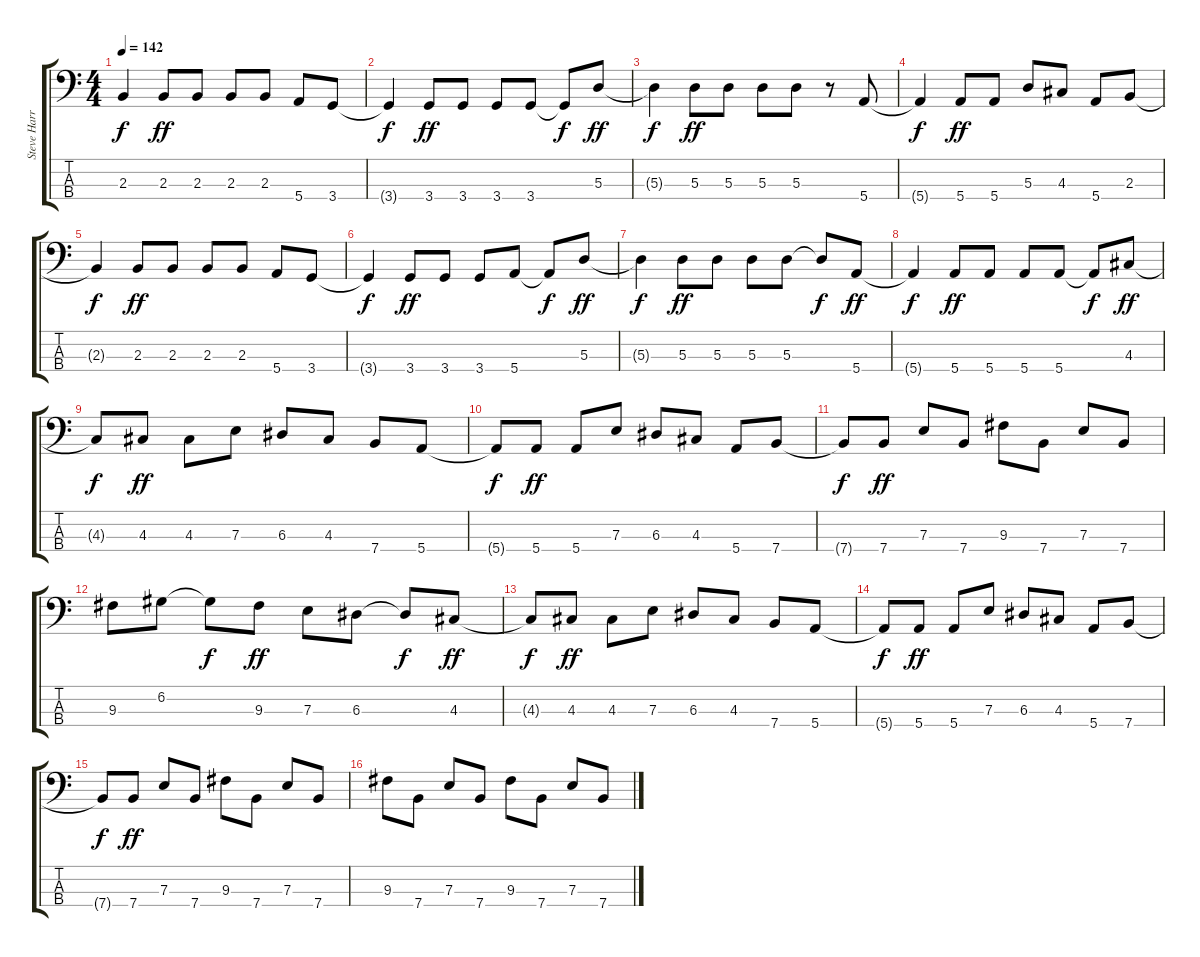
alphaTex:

\track ("Steve Harris" "Steve Harr") {instrument electricbassfinger}
\staff {score tabs}
\tuning (G2 D2 A1 E1) {hide}
\ts (4 4)
\tempo 142
\clef f4
\ks c
2.3{t}.4{dy f} 2.3.8{dy ff} 2.3.8 2.3.8 2.3.8 5.4.8 3.4.8 |
3.4{t}.4{dy f} 3.4.8{dy ff} 3.4.8 3.4.8 3.4.8 3.4{t}.8{dy f} 5.3.8{dy ff} |
5.3{t}.4{dy f} 5.3.8{dy ff} 5.3.8 5.3.8 5.3.8 r.8 5.4.8 |
5.4{t}.4{dy f} 5.4.8{dy ff} 5.4.8 5.3.8 4.3.8 5.4.8 2.3.8 |
2.3{t}.4{dy f} 2.3.8{dy ff} 2.3.8 2.3.8 2.3.8 5.4.8 3.4.8 |
3.4{t}.4{dy f} 3.4.8{dy ff} 3.4.8 3.4.8 5.4.8 5.4{t}.8{dy f} 5.3.8{dy ff} |
5.3{t}.4{dy f} 5.3.8{dy ff} 5.3.8 5.3.8 5.3.8 5.3{t}.8{dy f} 5.4.8{dy ff} |
5.4{t}.4{dy f} 5.4.8{dy ff} 5.4.8 5.4.8 5.4.8 5.4{t}.8{dy f} 4.3.8{dy ff} |
4.3{t}.8{dy f} 4.3.8{dy ff} 4.3.8 7.3.8 6.3.8 4.3.8 7.4.8 5.4.8 |
5.4{t}.8{dy f} 5.4.8{dy ff} 5.4.8 7.3.8 6.3.8 4.3.8 5.4.8 7.4.8 |
7.4{t}.8{dy f} 7.4.8{dy ff} 7.3.8 7.4.8 9.3.8 7.4.8 7.3.8 7.4.8 |
9.3.8 6.2.8 6.2{t}.8{dy f} 9.3.8{dy ff} 7.3.8 6.3.8 6.3{t}.8{dy f} 4.3.8{dy ff} |
4.3{t}.8{dy f} 4.3.8{dy ff} 4.3.8 7.3.8 6.3.8 4.3.8 7.4.8 5.4.8 |
5.4{t}.8{dy f} 5.4.8{dy ff} 5.4.8 7.3.8 6.3.8 4.3.8 5.4.8 7.4.8 |
7.4{t}.8{dy f} 7.4.8{dy ff} 7.3.8 7.4.8 9.3.8 7.4.8 7.3.8 7.4.8 |
9.3.8 7.4.8 7.3.8 7.4.8 9.3.8 7.4.8 7.3.8 7.4.8
